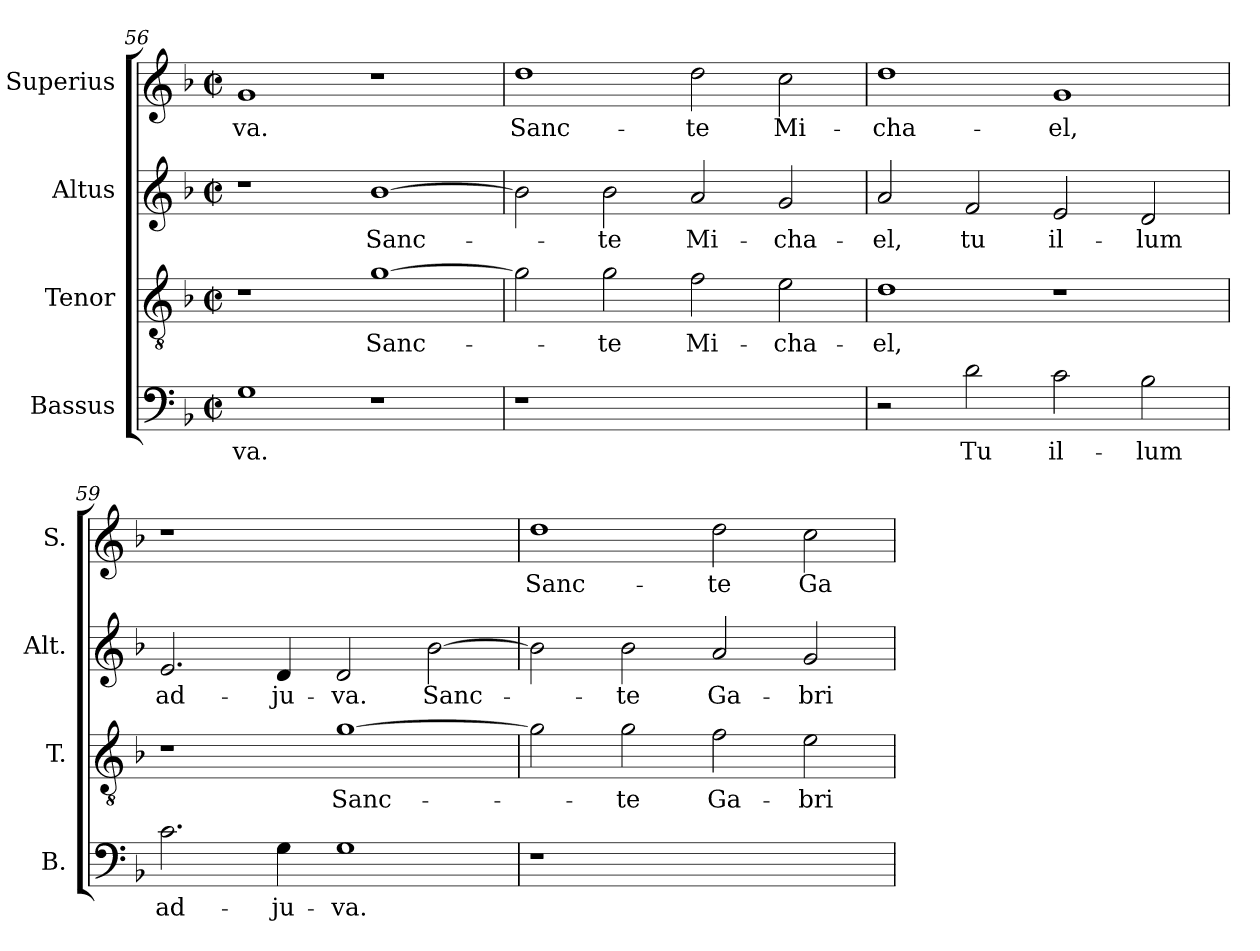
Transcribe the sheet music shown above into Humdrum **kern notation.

**kern	**text	**kern	**text	**kern	**text	**kern	**text
*part4	*part4	*part3	*part3	*part2	*part2	*part1	*part1
*staff4	*staff4	*staff3	*staff3	*staff2	*staff2	*staff1	*staff1
*I"Bassus	*	*I"Tenor	*	*I"Altus	*	*I"Superius	*
*I'B.	*	*I'T.	*	*I'Alt.	*	*I'S.	*
*clefF4	*	*clefGv2	*	*clefG2	*	*clefG2	*
*	*	*ITrd7c12	*	*	*	*	*
*k[b-]	*	*k[b-]	*	*k[b-]	*	*k[b-]	*
*F:	*	*F:	*	*F:	*	*F:	*
*M2/2	*	*M2/2	*	*M2/2	*	*M2/2	*
*met(c|)	*	*met(c|)	*	*met(c|)	*	*met(c|)	*
=56	=56	=56	=56	=56	=56	=56	=56
!	!LO:LY:b:color=#000000	!	!	!	!	!	!
!	!	!	!	!	!	!	!LO:LY:b:color=#000000
1Gi	-va.	1r	.	1r	.	1gi	-va.
!	!	!	!LO:LY:b:color=#000000	!	!	!	!
!	!	!	!	!	!LO:LY:b:color=#000000	!	!
1r	.	[>1Gi	Sanc-	[>1b-i	Sanc-	1r	.
!!LO:LB:g=z
=57	=57	=57	=57	=57	=57	=57	=57
!LO:N:vis=1	!	!	!	!	!	!	!
!	!	!	!	!	!	!	!LO:LY:b:color=#000000
1r	.	2Gi\]	.	2b-i\]	.	1ddi	Sanc-
!	!	!	!LO:LY:b:color=#000000	!	!	!	!
!	!	!	!	!	!LO:LY:b:color=#000000	!	!
.	.	2Gi\	-te	2b-i\	-te	.	.
!	!	!	!LO:LY:b:color=#000000	!	!	!	!
!	!	!	!	!	!LO:LY:b:color=#000000	!	!
!	!	!	!	!	!	!	!LO:LY:b:color=#000000
1ryy	.	2Fi\	Mi-	2ai/	Mi-	2ddi\	-te
!	!	!	!LO:LY:b:color=#000000	!	!	!	!
!	!	!	!	!	!LO:LY:b:color=#000000	!	!
!	!	!	!	!	!	!	!LO:LY:b:color=#000000
.	.	2Ei\	-cha-	2gi/	-cha-	2cci\	Mi-
=58	=58	=58	=58	=58	=58	=58	=58
!	!	!	!LO:LY:b:color=#000000	!	!	!	!
!	!	!	!	!	!LO:LY:b:color=#000000	!	!
!	!	!	!	!	!	!	!LO:LY:b:color=#000000
2r	.	1Di	-el,	2ai/	-el,	1ddi	-cha-
!	!LO:LY:b:color=#000000	!	!	!	!	!	!
!	!	!	!	!	!LO:LY:b:color=#000000	!	!
2di\	Tu	.	.	2fi/	tu	.	.
!	!LO:LY:b:color=#000000	!	!	!	!	!	!
!	!	!	!	!	!LO:LY:b:color=#000000	!	!
!	!	!	!	!	!	!	!LO:LY:b:color=#000000
2ci\	il-	1r	.	2ei/	il-	1gi	-el,
!	!LO:LY:b:color=#000000	!	!	!	!	!	!
!	!	!	!	!	!LO:LY:b:color=#000000	!	!
2B-i\	-lum	.	.	2di/	-lum	.	.
=59	=59	=59	=59	=59	=59	=59	=59
!	!LO:LY:b:color=#000000	!	!	!	!	!	!
!	!	!	!	!	!LO:LY:b:color=#000000	!LO:N:vis=1	!
2.ci\	ad-	1r	.	2.ei/	ad-	1r	.
!	!LO:LY:b:color=#000000	!	!	!	!	!	!
!	!	!	!	!	!LO:LY:b:color=#000000	!	!
4Gi\	-ju-	.	.	4di/	-ju-	.	.
!	!LO:LY:b:color=#000000	!	!	!	!	!	!
!	!	!	!LO:LY:b:color=#000000	!	!	!	!
!	!	!	!	!	!LO:LY:b:color=#000000	!	!
1Gi	-va.	[>1Gi	Sanc-	2di/	-va.	1ryy	.
!	!	!	!	!	!LO:LY:b:color=#000000	!	!
.	.	.	.	[>2b-i\	Sanc-	.	.
=60	=60	=60	=60	=60	=60	=60	=60
!LO:N:vis=1	!	!	!	!	!	!	!
!	!	!	!	!	!	!	!LO:LY:b:color=#000000
1r	.	2Gi\]	.	2b-i\]	.	1ddi	Sanc-
!	!	!	!LO:LY:b:color=#000000	!	!	!	!
!	!	!	!	!	!LO:LY:b:color=#000000	!	!
.	.	2Gi\	-te	2b-i\	-te	.	.
!	!	!	!LO:LY:b:color=#000000	!	!	!	!
!	!	!	!	!	!LO:LY:b:color=#000000	!	!
!	!	!	!	!	!	!	!LO:LY:b:color=#000000
1ryy	.	2Fi\	Ga-	2ai/	Ga-	2ddi\	-te
!	!	!	!LO:LY:b:color=#000000	!	!	!	!
!	!	!	!	!	!LO:LY:b:color=#000000	!	!
!	!	!	!	!	!	!	!LO:LY:b:color=#000000
.	.	2Ei\	-bri-	2gi/	-bri-	2cci\	Ga-
=	=	=	=	=	=	=	=
*-	*-	*-	*-	*-	*-	*-	*-
